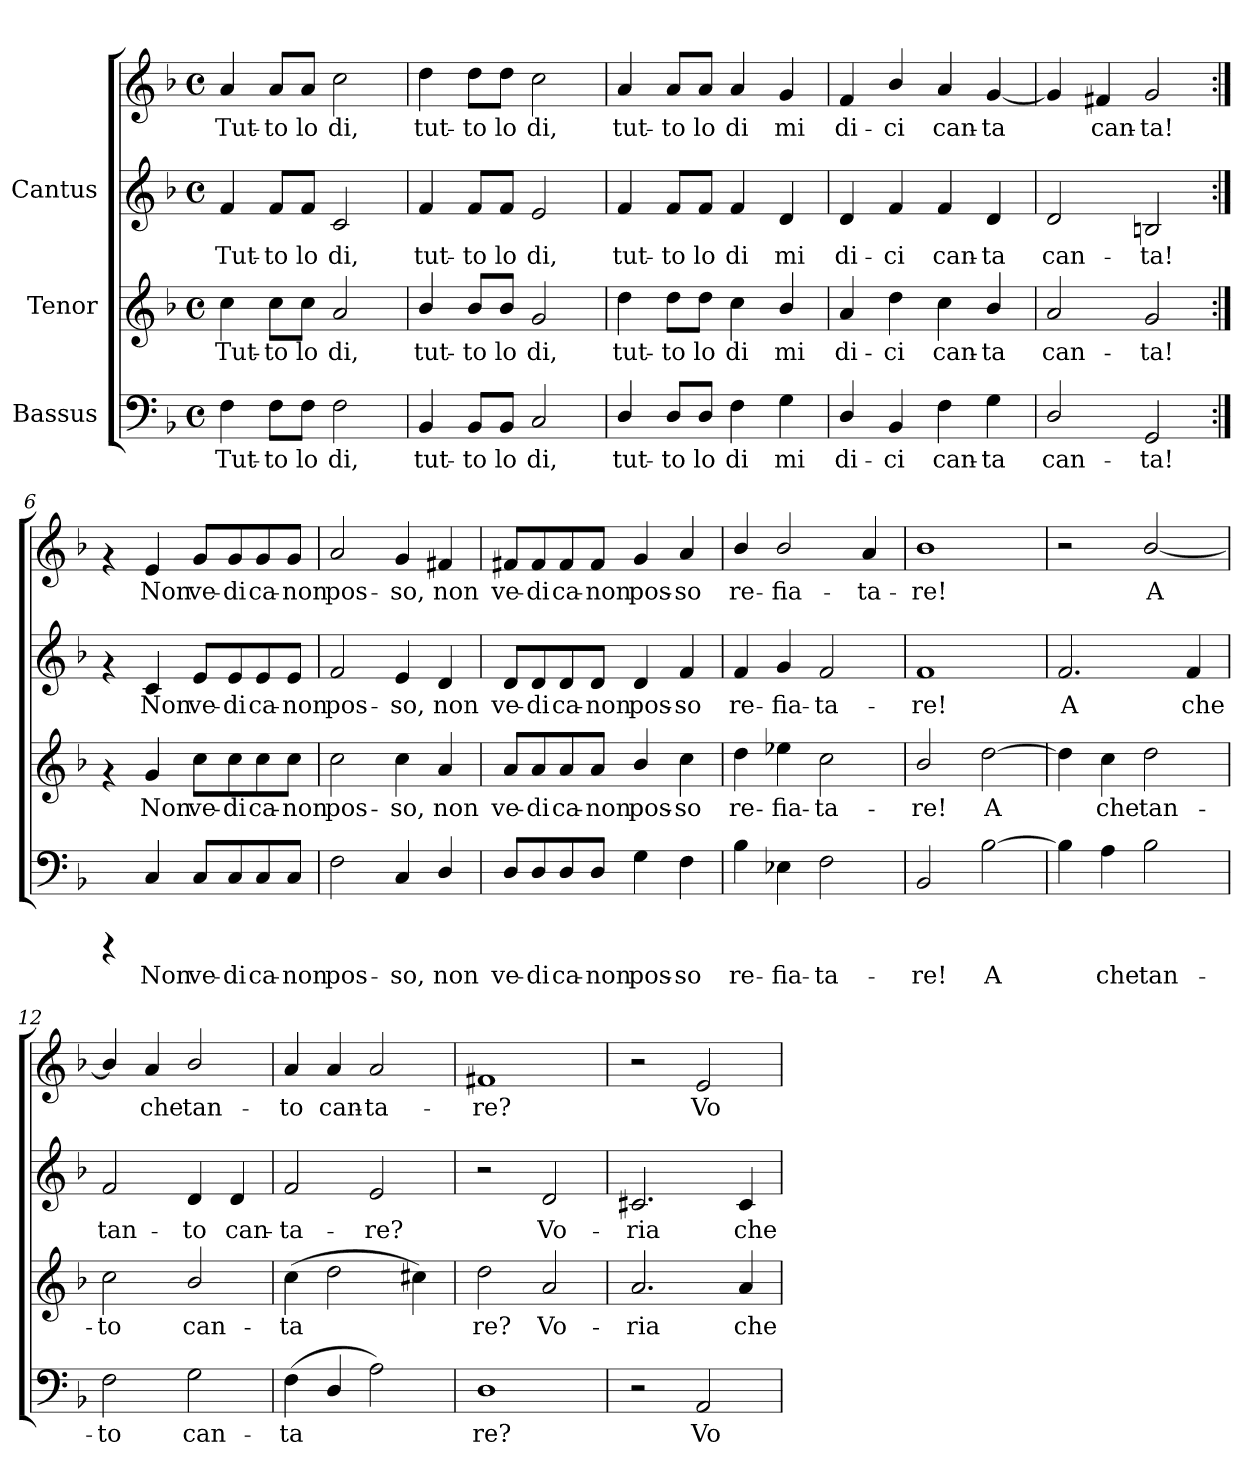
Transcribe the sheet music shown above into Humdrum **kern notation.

**kern	**text	**kern	**text	**kern	**text	**kern	**text
*part3	*part3	*part2	*part2	*part1	*part1	*part1	*part1
*staff4	*staff4	*staff3	*staff3	*staff2	*staff2	*staff1	*staff1
*I"Bassus	*	*I"Tenor	*	*I"Cantus	*	*	*
!!LO:PB:g=z
*stria5	*	*stria5	*	*stria5	*	*stria5	*
*clefF4	*	*clefG2	*	*clefG2	*	*clefG2	*
*k[b-]	*	*k[b-]	*	*k[b-]	*	*k[b-]	*
*F:	*	*F:	*	*F:	*	*F:	*
*M4/4	*	*M4/4	*	*M4/4	*	*M4/4	*
*met(c)	*	*met(c)	*	*met(c)	*	*met(c)	*
*MM156	*	*MM156	*	*MM156	*	*MM156	*
=1	=1	=1	=1	=1	=1	=1	=1
!	!LO:LY:b:cj	!	!LO:LY:b:cj	!	!LO:LY:b:cj	!	!LO:LY:b:cj
4F\	Tut-	4cc\	Tut-	4f/	Tut-	4a/	Tut-
!	!LO:LY:b:cj	!	!LO:LY:b:cj	!	!LO:LY:b:cj	!	!LO:LY:b:cj
8F\L	-to	8cc\L	-to	8f/L	-to	8a/L	-to
!	!LO:LY:b:cj	!	!LO:LY:b:cj	!	!LO:LY:b:cj	!	!LO:LY:b:cj
8F\J	lo	8cc\J	lo	8f/J	lo	8a/J	lo
!	!LO:LY:b:cj	!	!LO:LY:b:cj	!	!LO:LY:b:cj	!	!LO:LY:b:cj
2F\	di,	2a/	di,	2c/	di,	2cc\	di,
=2	=2	=2	=2	=2	=2	=2	=2
!	!LO:LY:b:cj	!	!LO:LY:b:cj	!	!LO:LY:b:cj	!	!LO:LY:b:cj
4BB-/	tut-	4b-/	tut-	4f/	tut-	4dd\	tut-
!	!LO:LY:b:cj	!	!LO:LY:b:cj	!	!LO:LY:b:cj	!	!LO:LY:b:cj
8BB-/L	-to	8b-/L	-to	8f/L	-to	8dd\L	-to
!	!LO:LY:b:cj	!	!LO:LY:b:cj	!	!LO:LY:b:cj	!	!LO:LY:b:cj
8BB-/J	lo	8b-/J	lo	8f/J	lo	8dd\J	lo
!	!LO:LY:b:cj	!	!LO:LY:b:cj	!	!LO:LY:b:cj	!	!LO:LY:b:cj
2C/	di,	2g/	di,	2e/	di,	2cc\	di,
=3	=3	=3	=3	=3	=3	=3	=3
!	!LO:LY:b:cj	!	!LO:LY:b:cj	!	!LO:LY:b:cj	!	!LO:LY:b:cj
4D/	tut-	4dd\	tut-	4f/	tut-	4a/	tut-
!	!LO:LY:b:cj	!	!LO:LY:b:cj	!	!LO:LY:b:cj	!	!LO:LY:b:cj
8D/L	-to	8dd\L	-to	8f/L	-to	8a/L	-to
!	!LO:LY:b:cj	!	!LO:LY:b:cj	!	!LO:LY:b:cj	!	!LO:LY:b:cj
8D/J	lo	8dd\J	lo	8f/J	lo	8a/J	lo
!	!LO:LY:b:cj	!	!LO:LY:b:cj	!	!LO:LY:b:cj	!	!LO:LY:b:cj
4F\	di	4cc\	di	4f/	di	4a/	di
!	!LO:LY:b:cj	!	!LO:LY:b:cj	!	!LO:LY:b:cj	!	!LO:LY:b:cj
4G\	mi	4b-/	mi	4d/	mi	4g/	mi
=4	=4	=4	=4	=4	=4	=4	=4
!	!LO:LY:b:cj	!	!LO:LY:b:cj	!	!LO:LY:b:cj	!	!LO:LY:b:cj
4D/	di-	4a/	di-	4d/	di-	4f/	di-
!	!LO:LY:b:cj	!	!LO:LY:b:cj	!	!LO:LY:b:cj	!	!LO:LY:b:cj
4BB-/	-ci	4dd\	-ci	4f/	-ci	4b-/	-ci
!	!LO:LY:b:cj	!	!LO:LY:b:cj	!	!LO:LY:b:cj	!	!LO:LY:b:cj
4F\	can-	4cc\	can-	4f/	can-	4a/	can-
!	!LO:LY:b:cj	!	!LO:LY:b:cj	!	!LO:LY:b:cj	!	!LO:LY:b:cj
4G\	-ta	4b-/	-ta	4d/	-ta	[<4g/	-ta
=5	=5	=5	=5	=5	=5	=5	=5
!	!LO:LY:b:cj	!	!LO:LY:b:cj	!	!LO:LY:b:cj	!	!LO:LY:b:cj
2D/	can-	2a/	can-	2d/	can-	4g/]	.
!	!	!	!	!	!	!	!LO:LY:b:cj
.	.	.	.	.	.	4f#X/	can-
!	!LO:LY:b:cj	!	!LO:LY:b:cj	!	!LO:LY:b:cj	!	!LO:LY:b:cj
2GG/	-ta!	2g/	-ta!	2Bn/	-ta!	2g/	-ta!
!!LO:LB:g=z
=6:|!	=6:|!	=6:|!	=6:|!	=6:|!	=6:|!	=6:|!	=6:|!
4rCCC	.	4rf	.	4rf	.	4rf	.
!	!LO:LY:b:cj	!	!LO:LY:b:cj	!	!LO:LY:b:cj	!	!LO:LY:b:cj
4C/	Non	4g/	Non	4c/	Non	4e/	Non
!	!LO:LY:b:cj	!	!LO:LY:b:cj	!	!LO:LY:b:cj	!	!LO:LY:b:cj
8C/L	ve-	8cc\L	ve-	8e/L	ve-	8g/L	ve-
!	!LO:LY:b:cj	!	!LO:LY:b:cj	!	!LO:LY:b:cj	!	!LO:LY:b:cj
8C/	-di	8cc\	-di	8e/	-di	8g/	-di
!	!LO:LY:b:cj	!	!LO:LY:b:cj	!	!LO:LY:b:cj	!	!LO:LY:b:cj
8C/	ca-	8cc\	ca-	8e/	ca-	8g/	ca-
!	!LO:LY:b:cj	!	!LO:LY:b:cj	!	!LO:LY:b:cj	!	!LO:LY:b:cj
8C/J	-non	8cc\J	-non	8e/J	-non	8g/J	-non
=7	=7	=7	=7	=7	=7	=7	=7
!	!LO:LY:b:cj	!	!LO:LY:b:cj	!	!LO:LY:b:cj	!	!LO:LY:b:cj
2F\	pos-	2cc\	pos-	2f/	pos-	2a/	pos-
!	!LO:LY:b:cj	!	!LO:LY:b:cj	!	!LO:LY:b:cj	!	!LO:LY:b:cj
4C/	-so,	4cc\	-so,	4e/	-so,	4g/	-so,
!	!LO:LY:b:cj	!	!LO:LY:b:cj	!	!LO:LY:b:cj	!	!LO:LY:b:cj
4D/	non	4a/	non	4d/	non	4f#X/	non
=8	=8	=8	=8	=8	=8	=8	=8
!	!LO:LY:b:cj	!	!LO:LY:b:cj	!	!LO:LY:b:cj	!	!LO:LY:b:cj
8D/L	ve-	8a/L	ve-	8d/L	ve-	8f#X/L	ve-
!	!LO:LY:b:cj	!	!LO:LY:b:cj	!	!LO:LY:b:cj	!	!LO:LY:b:cj
8D/	-di	8a/	-di	8d/	-di	8f#/	-di
!	!LO:LY:b:cj	!	!LO:LY:b:cj	!	!LO:LY:b:cj	!	!LO:LY:b:cj
8D/	ca-	8a/	ca-	8d/	ca-	8f#/	ca-
!	!LO:LY:b:cj	!	!LO:LY:b:cj	!	!LO:LY:b:cj	!	!LO:LY:b:cj
8D/J	-non	8a/J	-non	8d/J	-non	8f#/J	-non
!	!LO:LY:b:cj	!	!LO:LY:b:cj	!	!LO:LY:b:cj	!	!LO:LY:b:cj
4G\	pos-	4b-/	pos-	4d/	pos-	4g/	pos-
!	!LO:LY:b:cj	!	!LO:LY:b:cj	!	!LO:LY:b:cj	!	!LO:LY:b:cj
4F\	-so	4cc\	-so	4f/	-so	4a/	-so
=9	=9	=9	=9	=9	=9	=9	=9
!	!LO:LY:b:cj	!	!LO:LY:b:cj	!	!LO:LY:b:cj	!	!LO:LY:b:cj
4B-\	re-	4dd\	re-	4f/	-re-	4b-/	re-
!	!LO:LY:b:cj	!	!LO:LY:b:cj	!	!LO:LY:b:cj	!	!LO:LY:b:cj
4E-X\	-fia-	4ee-X\	-fia-	4g/	-fia-	2b-/	-fia-
!	!LO:LY:b:cj	!	!LO:LY:b:cj	!	!LO:LY:b:cj	!	!
2F\	-ta-	2cc\	-ta-	2f/	-ta-	.	.
!	!	!	!	!	!	!	!LO:LY:b:cj
.	.	.	.	.	.	4a/	-ta-
=10	=10	=10	=10	=10	=10	=10	=10
!	!LO:LY:b:cj	!	!LO:LY:b:cj	!	!LO:LY:b:cj	!	!LO:LY:b:cj
2BB-/	-re!	2b-/	-re!	1f	re!	1b-	-re!
!	!LO:LY:b:cj	!	!LO:LY:b:cj	!	!	!	!
[>2B-\	A	[>2dd\	A	.	.	.	.
!!LO:LB:g=z
=11	=11	=11	=11	=11	=11	=11	=11
!	!LO:LY:b:cj	!	!LO:LY:b:cj	!	!LO:LY:b:cj	!	!
4B-\]	.	4dd\]	.	2.f/	A	2r	.
!	!LO:LY:b:cj	!	!LO:LY:b:cj	!	!	!	!
4A\	che	4cc\	che	.	.	.	.
!	!LO:LY:b:cj	!	!LO:LY:b:cj	!	!	!	!LO:LY:b:cj
2B-\	tan-	2dd\	tan-	.	.	[<2b-/	A
!	!	!	!	!	!LO:LY:b:cj	!	!
.	.	.	.	4f/	che	.	.
=12	=12	=12	=12	=12	=12	=12	=12
!	!LO:LY:b:cj	!	!LO:LY:b:cj	!	!LO:LY:b:cj	!	!LO:LY:b:cj
2F\	-to	2cc\	-to	2f/	-tan-	4b-/]	.
!	!	!	!	!	!	!	!LO:LY:b:cj
.	.	.	.	.	.	4a/	che
!	!LO:LY:b:cj	!	!LO:LY:b:cj	!	!LO:LY:b:cj	!	!LO:LY:b:cj
2G\	can-	2b-/	can-	4d/	-to	2b-/	tan-
!	!	!	!	!	!LO:LY:b:cj	!	!
.	.	.	.	4d/	can-	.	.
=13	=13	=13	=13	=13	=13	=13	=13
!	!LO:LY:b:cj	!	!LO:LY:b:cj	!	!LO:LY:b:cj	!	!LO:LY:b:cj
(>4F\	-ta-	(>4cc\	-ta-	2f/	-ta-	4a/	-to
!	!LO:LY:b:cj	!	!LO:LY:b:cj	!	!	!	!LO:LY:b:cj
4D/	--	2dd\	--	.	.	4a/	can-
!	!LO:LY:b:cj	!	!	!	!LO:LY:b:cj	!	!LO:LY:b:cj
2A\)	--	.	.	2e/	-re?	2a/	-ta-
!	!	!	!LO:LY:b:cj	!	!	!	!
.	.	4cc#X\)	--	.	.	.	.
=14	=14	=14	=14	=14	=14	=14	=14
!	!LO:LY:b:cj	!	!LO:LY:b:cj	!	!	!	!LO:LY:b:cj
1D	-re?	2dd\	-re?	2r	.	1f#X	re?
!	!	!	!LO:LY:b:cj	!	!LO:LY:b:cj	!	!
.	.	2a/	Vo-	2d/	Vo-	.	.
=15	=15	=15	=15	=15	=15	=15	=15
!	!	!	!LO:LY:b:cj	!	!LO:LY:b:cj	!	!
2r	.	2.a/	-ria	2.c#X/	-ria	2r	.
!	!LO:LY:b:cj	!	!	!	!	!	!LO:LY:b:cj
2AA/	Vo-	.	.	.	.	2e/	-Vo-
!	!	!	!LO:LY:b:cj	!	!LO:LY:b:cj	!	!
.	.	4a/	che	4c#/	che	.	.
=	=	=	=	=	=	=	=
*-	*-	*-	*-	*-	*-	*-	*-
